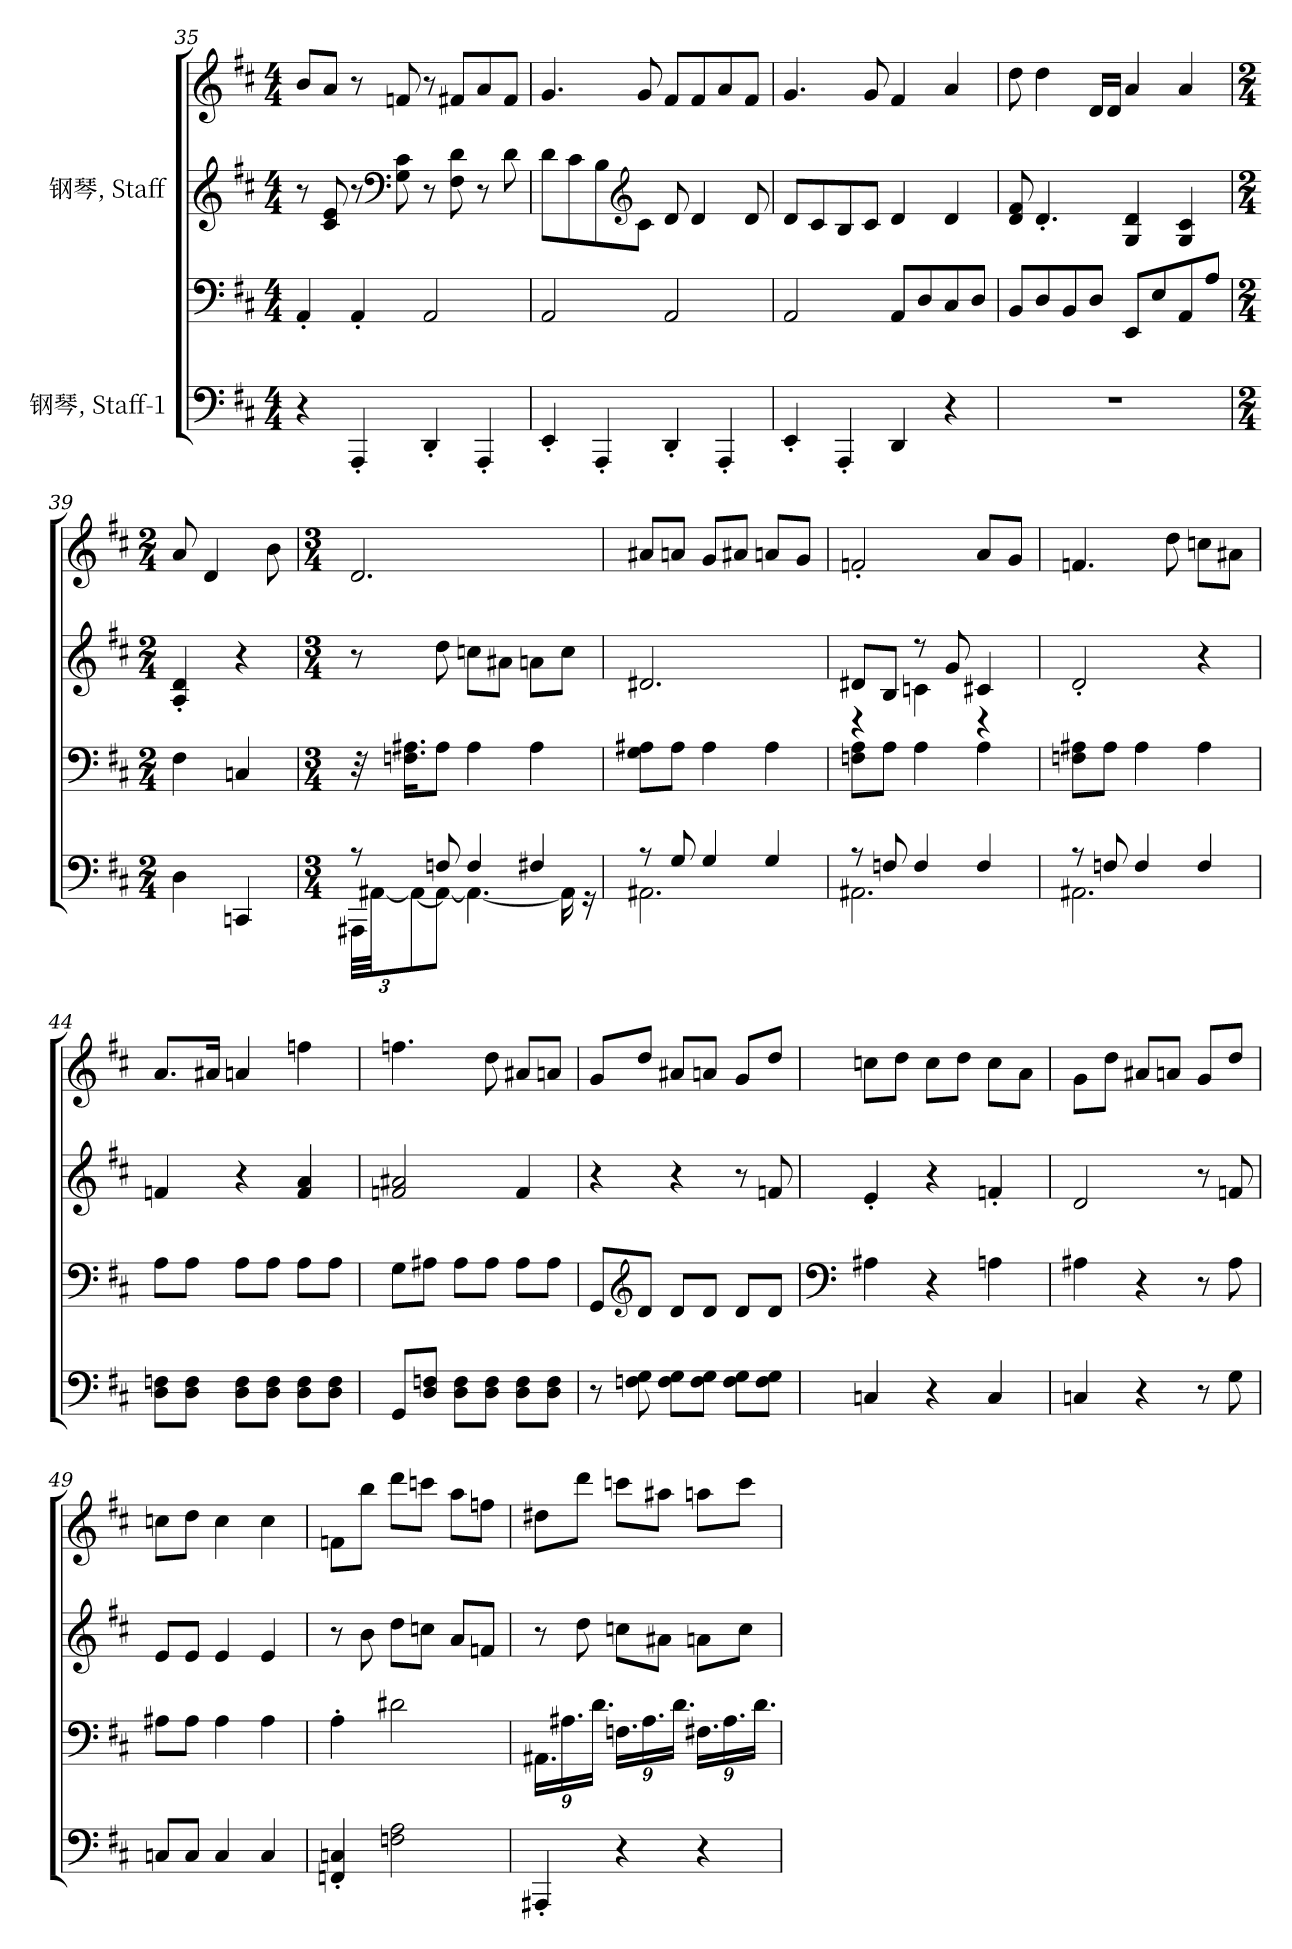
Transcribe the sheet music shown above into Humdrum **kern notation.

**kern	**kern	**kern	**kern
*part2	*part2	*part1	*part1
*staff4	*staff3	*staff2	*staff1
*I"钢琴, Staff-1	*	*I"钢琴, Staff	*
!!LO:PB:g=z
*clefF4	*clefF4	*clefG2	*clefG2
*k[f#c#]	*k[f#c#]	*k[f#c#]	*k[f#c#]
*M4/4	*M4/4	*M4/4	*M4/4
=35	=35	=35	=35
4r	4AA'/	8r	8b/L
.	.	8c#/ 8e/	8a/J
4AAA'/	4AA'/	8r	8r
*	*	*clefF4	*
.	.	8G\ 8c#\	8fn/
4DD'/	2AA/	8r	8r
.	.	8F#\ 8d\	8f#X/L
4AAA'/	.	8r	8a/
.	.	8d\	8f#/J
=36	=36	=36	=36
4EE'/	2AA/	8d\L	4.g/
.	.	8c#\	.
4AAA'/	.	8B\	.
*	*	*clefG2	*
.	.	8c#\J	8g/
4DD'/	2AA/	8d/	8f#/L
.	.	4d/	8f#/
4AAA'/	.	.	8a/
.	.	8d/	8f#/J
=37	=37	=37	=37
4EE'/	2AA/	8d/L	4.g/
.	.	8c#/	.
4AAA'/	.	8B/	.
.	.	8c#/J	8g/
4DD/	8AA/L	4d/	4f#/
.	8D/	.	.
4r	8C#/	4d/	4a/
.	8D/J	.	.
!!LO:LB:g=z
=38	=38	=38	=38
1r	8BB/L	8d/ 8f#/	8dd\
.	8D/	4.d'/	4dd\
.	8BB/	.	.
.	8D/J	.	16d/LL
.	.	.	16d/JJ
.	8EE/L	4G/ 4d/	4a/
.	8E/	.	.
.	8AA/	4G/ 4c#/	4a/
.	8A/J	.	.
=39	=39	=39	=39
*M2/4	*M2/4	*M2/4	*M2/4
4D\	4F#\	4A/' 4d/'	8a/
.	.	.	4d/
4CCn/	4Cn/	4r	.
.	.	.	8b\
=40	=40	=40	=40
*M3/4	*M3/4	*M3/4	*M3/4
*^	*	*	*
*	*Xbrackettup	*	*	*
8r	48AAA#X\LLL	32r	8r	2.d/
.	[48AA#X\JJ	.	.	.
.	.	16.Fn\ 16.A#X\KL	.	.
.	12AA#\_	.	.	.
8Fn/	8AA#\J_	8A#\J	8dd\	.
4F/	4.AA#\_	4A#\	8ccn\L	.
.	.	.	8a#X\J	.
4F#X/	.	4A#\	8an\L	.
.	16AA#\]	.	8cc\J	.
.	16r	.	.	.
!!LO:LB:g=z
=41	=41	=41	=41	=41
8r	2.AA#X\	8G\ 8A#X\L	2.d#X/	8a#X/L
8G/	.	8A#\J	.	8an/J
4G/	.	4A#\	.	8g/L
.	.	.	.	8a#X/J
4G/	.	4A#\	.	8an/L
.	.	.	.	8g/J
=42	=42	=42	=42	=42
*	*	*	*^	*
8r	2.AA#X\	8Fn\ 8A\L	8d#X/L	4r	2fn'/
8Fn/	.	8A\J	8B/J	.	.
4F/	.	4A\	8r	4cn\	.
.	.	.	8g/	.	.
4F/	.	4A\	4c#X/	4r	8a/L
.	.	.	.	.	8g/J
*	*	*	*v	*v	*
=43	=43	=43	=43	=43
8r	2.AA#X\	8Fn\ 8A#X\L	2d'/	4.fn/
8Fn/	.	8A#\J	.	.
4F/	.	4A#\	.	.
.	.	.	.	8dd\
4F/	.	4A#\	4r	8ccn\L
.	.	.	.	8a#X\J
*v	*v	*	*	*
=44	=44	=44	=44
8D\ 8Fn\L	8A\L	4fn/	8.a/L
8D\ 8F\J	8A\J	.	.
.	.	.	16a#X/Jk
8D\ 8F\L	8A\L	4r	4an/
8D\ 8F\J	8A\J	.	.
8D\ 8F\L	8A\L	4f/ 4a/	4ffn\
8D\ 8F\J	8A\J	.	.
!!LO:PB:g=z
=45	=45	=45	=45
8GG/L	8G\L	2fn/ 2a#X/	4.ffn\
8D/ 8Fn/J	8A#X\J	.	.
8D\ 8F\L	8A#\L	.	.
8D\ 8F\J	8A#\J	.	8dd\
8D\ 8F\L	8A#\L	4f/	8a#X/L
8D\ 8F\J	8A#\J	.	8an/J
=46	=46	=46	=46
8r	8GG/L	4r	8g/L
*	*clefG2	*	*
8Fn\ 8G\	8d/J	.	8dd/J
8F\ 8G\L	8d/L	4r	8a#X/L
8F\ 8G\J	8d/J	.	8an/J
8F\ 8G\L	8d/L	8r	8g/L
8F\ 8G\J	8d/J	8fn/	8dd/J
=47	=47	=47	=47
*	*clefF4	*	*
4Cn/	4A#X\	4e'/	8ccn\L
.	.	.	8dd\J
4r	4r	4r	8cc\L
.	.	.	8dd\J
4C/	4An\	4fn'/	8cc\L
.	.	.	8a\J
=48	=48	=48	=48
4Cn/	4A#X\	2d/	8g\L
.	.	.	8dd\J
4r	4r	.	8a#X/L
.	.	.	8an/J
8r	8r	8r	8g/L
8G\	8A#\	8fn/	8dd/J
!!LO:LB:g=z
=49	=49	=49	=49
8Cn/L	8A#X\L	8e/L	8ccn\L
8C/J	8A#\J	8e/J	8dd\J
4C/	4A#\	4e/	4cc\
4C/	4A#\	4e/	4cc\
=50	=50	=50	=50
4FFn/' 4Cn/'	4A'\	8r	8fn\L
.	.	8b\	8bb\J
2Fn\ 2A\	2d#X\	8dd\L	8ddd\L
.	.	8ccn\J	8cccn\J
.	.	8a/L	8aa\L
.	.	8fn/J	8ffn\J
=51	=51	=51	=51
*	*Xbrackettup	*	*
4AAA#X'/	18.AA#X\LL	8r	8dd#X\L
.	18.A#X\	.	.
.	.	8dd\	8ddd\J
.	18.d\JJ	.	.
4r	18.Fn\LL	8ccn\L	8cccn\L
.	18.A#\	.	.
.	.	8a#X\J	8aa#X\J
.	18.d\JJ	.	.
4r	18.F#X\LL	8an\L	8aan\L
.	18.A#\	.	.
.	.	8cc\J	8ccc\J
.	18.d\JJ	.	.
=	=	=	=
*-	*-	*-	*-
